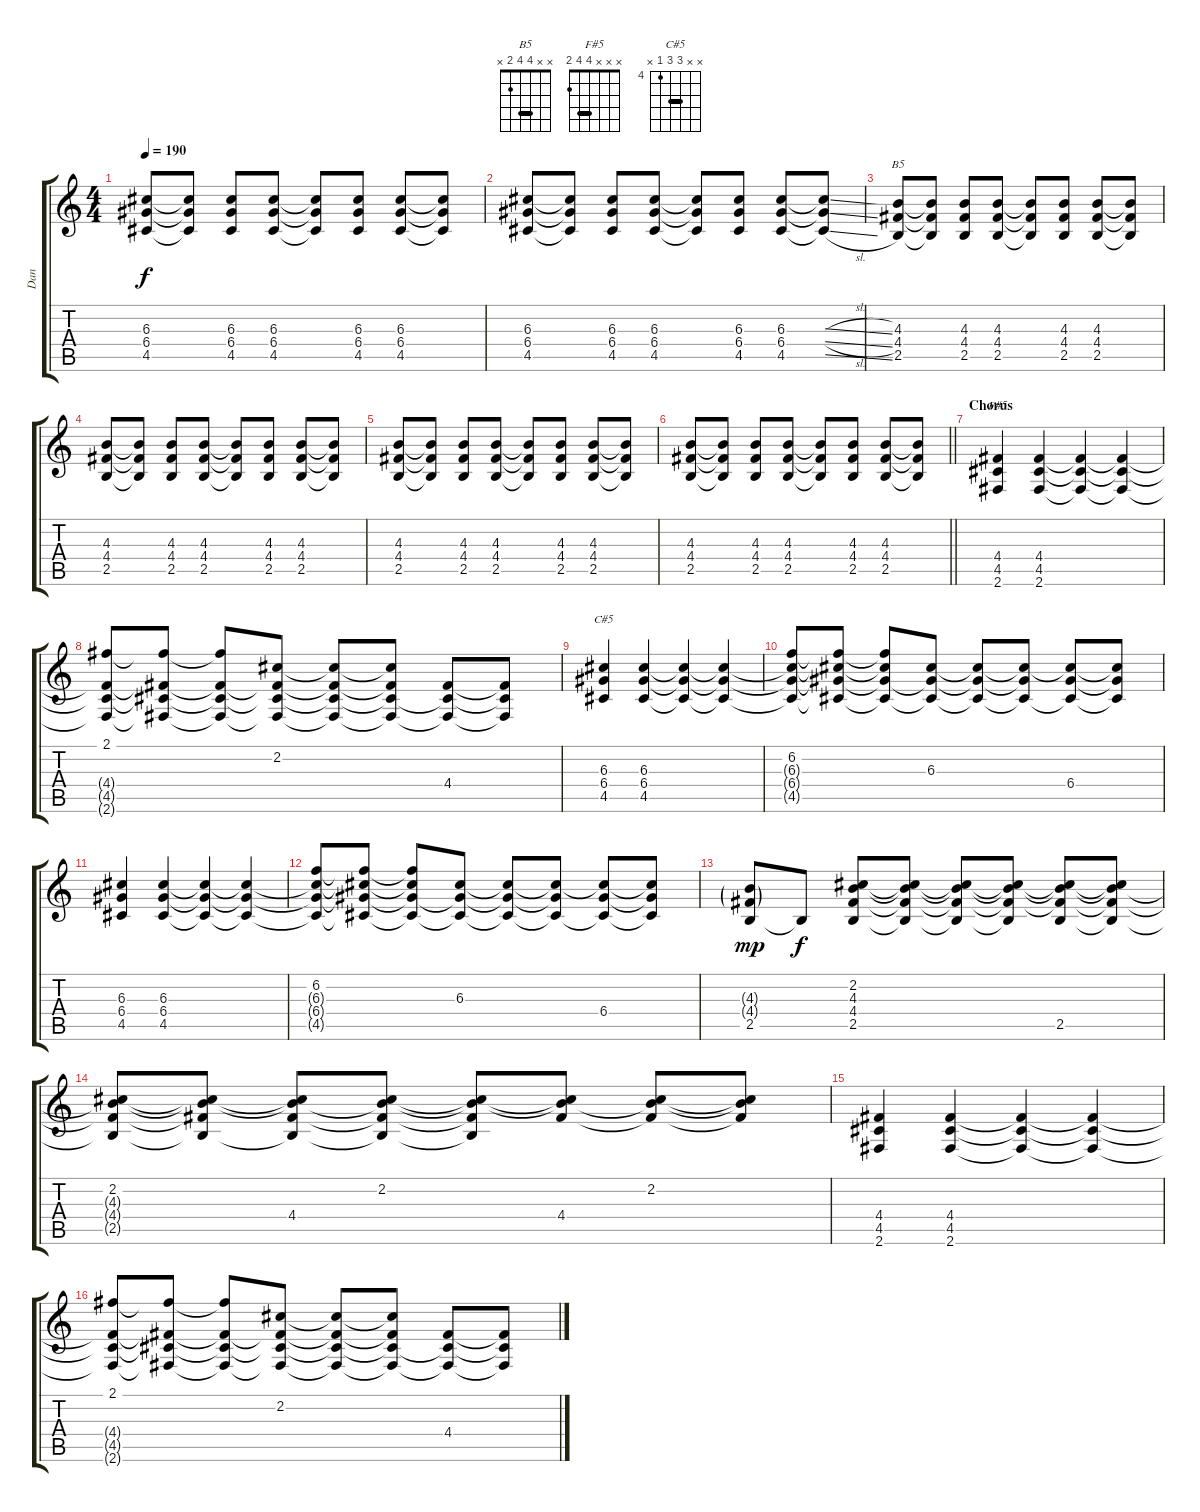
\track ("Dan" "Dan") {instrument overdrivenguitar}
\staff {score tabs}
\tuning (E4 B3 G3 D3 A2 E2) {hide}
\chord ("B5" x x 4 4 2 x) {barre 4}
\chord ("F#5" x x x 4 4 2) {barre 4}
\chord ("C#5" x x 6 6 4 x) {firstfret 4 barre 6}
\ts (4 4)
\tempo 190
\clef g2
\ks c
(6.3 6.4 4.5).8{dy f} (6.3{t} 6.4{t} 4.5{t}).8 (6.3 6.4 4.5).8 (6.3 6.4 4.5).8 (6.3{t} 6.4{t} 4.5{t}).8 (6.3 6.4 4.5).8 (6.3 6.4 4.5).8 (6.3{t} 6.4{t} 4.5{t}).8 |
(6.3 6.4 4.5).8 (6.3{t} 6.4{t} 4.5{t}).8 (6.3 6.4 4.5).8 (6.3 6.4 4.5).8 (6.3{t} 6.4{t} 4.5{t}).8 (6.3 6.4 4.5).8 (6.3 6.4 4.5).8 (6.3{sl t} 6.4{sl t} 4.5{sl t}).8 |
(4.3 4.4 2.5).8{ch "B5"} (4.3{t} 4.4{t} 2.5{t}).8 (4.3 4.4 2.5).8 (4.3 4.4 2.5).8 (4.3{t} 4.4{t} 2.5{t}).8 (4.3 4.4 2.5).8 (4.3 4.4 2.5).8 (4.3{t} 4.4{t} 2.5{t}).8 |
(4.3 4.4 2.5).8 (4.3{t} 4.4{t} 2.5{t}).8 (4.3 4.4 2.5).8 (4.3 4.4 2.5).8 (4.3{t} 4.4{t} 2.5{t}).8 (4.3 4.4 2.5).8 (4.3 4.4 2.5).8 (4.3{t} 4.4{t} 2.5{t}).8 |
(4.3 4.4 2.5).8 (4.3{t} 4.4{t} 2.5{t}).8 (4.3 4.4 2.5).8 (4.3 4.4 2.5).8 (4.3{t} 4.4{t} 2.5{t}).8 (4.3 4.4 2.5).8 (4.3 4.4 2.5).8 (4.3{t} 4.4{t} 2.5{t}).8 |
\barLineRight lightlight
(4.3 4.4 2.5).8 (4.3{t} 4.4{t} 2.5{t}).8 (4.3 4.4 2.5).8 (4.3 4.4 2.5).8 (4.3{t} 4.4{t} 2.5{t}).8 (4.3 4.4 2.5).8 (4.3 4.4 2.5).8 (4.3{t} 4.4{t} 2.5{t}).8 |
\section ("" "Chorus")
(4.4 4.5 2.6).4{ch "F#5"} (4.4 4.5 2.6).4 (4.4{t} 4.5{t} 2.6{t}).4 (4.4{t} 4.5{t} 2.6{t}).4 |
(2.1 4.4{t} 4.5{t} 2.6{t}).8 (2.1{t} 4.4{t} 4.5{t} 2.6{t}).8 (2.1{t} 4.4{t} 4.5{t} 2.6{t}).8 (2.2 4.4{t} 4.5{t} 2.6{t}).8 (2.2{t} 4.4{t} 4.5{t} 2.6{t}).8 (2.2{t} 4.4{t} 4.5{t} 2.6{t}).8 (4.4 4.5{t} 2.6{t}).8 (4.4{t} 4.5{t} 2.6{t}).8 |
(6.3 6.4 4.5).4{ch "C#5"} (6.3 6.4 4.5).4 (6.3{t} 6.4{t} 4.5{t}).4 (6.3{t} 6.4{t} 4.5{t}).4 |
(6.2 6.3{t} 6.4{t} 4.5{t}).8 (6.2{t} 6.3{t} 6.4{t} 4.5{t}).8 (6.2{t} 6.3{t} 6.4{t} 4.5{t}).8 (6.3 6.4{t} 4.5{t}).8 (6.3{t} 6.4{t} 4.5{t}).8 (6.3{t} 6.4{t} 4.5{t}).8 (6.3{t} 6.4 4.5{t}).8 (6.3{t} 6.4{t} 4.5{t}).8 |
(6.3 6.4 4.5).4 (6.3 6.4 4.5).4 (6.3{t} 6.4{t} 4.5{t}).4 (6.3{t} 6.4{t} 4.5{t}).4 |
(6.2 6.3{t} 6.4{t} 4.5{t}).8 (6.2{t} 6.3{t} 6.4{t} 4.5{t}).8 (6.2{t} 6.3{t} 6.4{t} 4.5{t}).8 (6.3 6.4{t} 4.5{t}).8 (6.3{t} 6.4{t} 4.5{t}).8 (6.3{t} 6.4{t} 4.5{t}).8 (6.3{t} 6.4 4.5{t}).8 (6.3{t} 6.4{t} 4.5{t}).8 |
(4.3{g} 4.4{g} 2.5).8{dy mp} 2.5{t}.8{dy f} (2.2 4.3 4.4 2.5).8 (2.2{t} 4.3{t} 4.4{t} 2.5{t}).8 (2.2{t} 4.3{t} 4.4{t} 2.5{t}).8 (2.2{t} 4.3{t} 4.4{t} 2.5{t}).8 (2.2{t} 4.3{t} 4.4{t} 2.5).8 (2.2{t} 4.3{t} 4.4{t} 2.5{t}).8 |
(2.2 4.3{t} 4.4{t} 2.5{t}).8 (2.2{t} 4.3{t} 4.4{t} 2.5{t}).8 (2.2{t} 4.3{t} 4.4 2.5{t}).8 (2.2 4.3{t} 4.4{t} 2.5{t}).8 (2.2{t} 4.3{t} 4.4{t} 2.5{t}).8 (2.2{t} 4.3{t} 4.4).8 (2.2 4.3{t} 4.4{t}).8 (2.2{t} 4.3{t} 4.4{t}).8 |
(4.4 4.5 2.6).4 (4.4 4.5 2.6).4 (4.4{t} 4.5{t} 2.6{t}).4 (4.4{t} 4.5{t} 2.6{t}).4 |
(2.1 4.4{t} 4.5{t} 2.6{t}).8 (2.1{t} 4.4{t} 4.5{t} 2.6{t}).8 (2.1{t} 4.4{t} 4.5{t} 2.6{t}).8 (2.2 4.4{t} 4.5{t} 2.6{t}).8 (2.2{t} 4.4{t} 4.5{t} 2.6{t}).8 (2.2{t} 4.4{t} 4.5{t} 2.6{t}).8 (4.4 4.5{t} 2.6{t}).8 (4.4{t} 4.5{t} 2.6{t}).8
